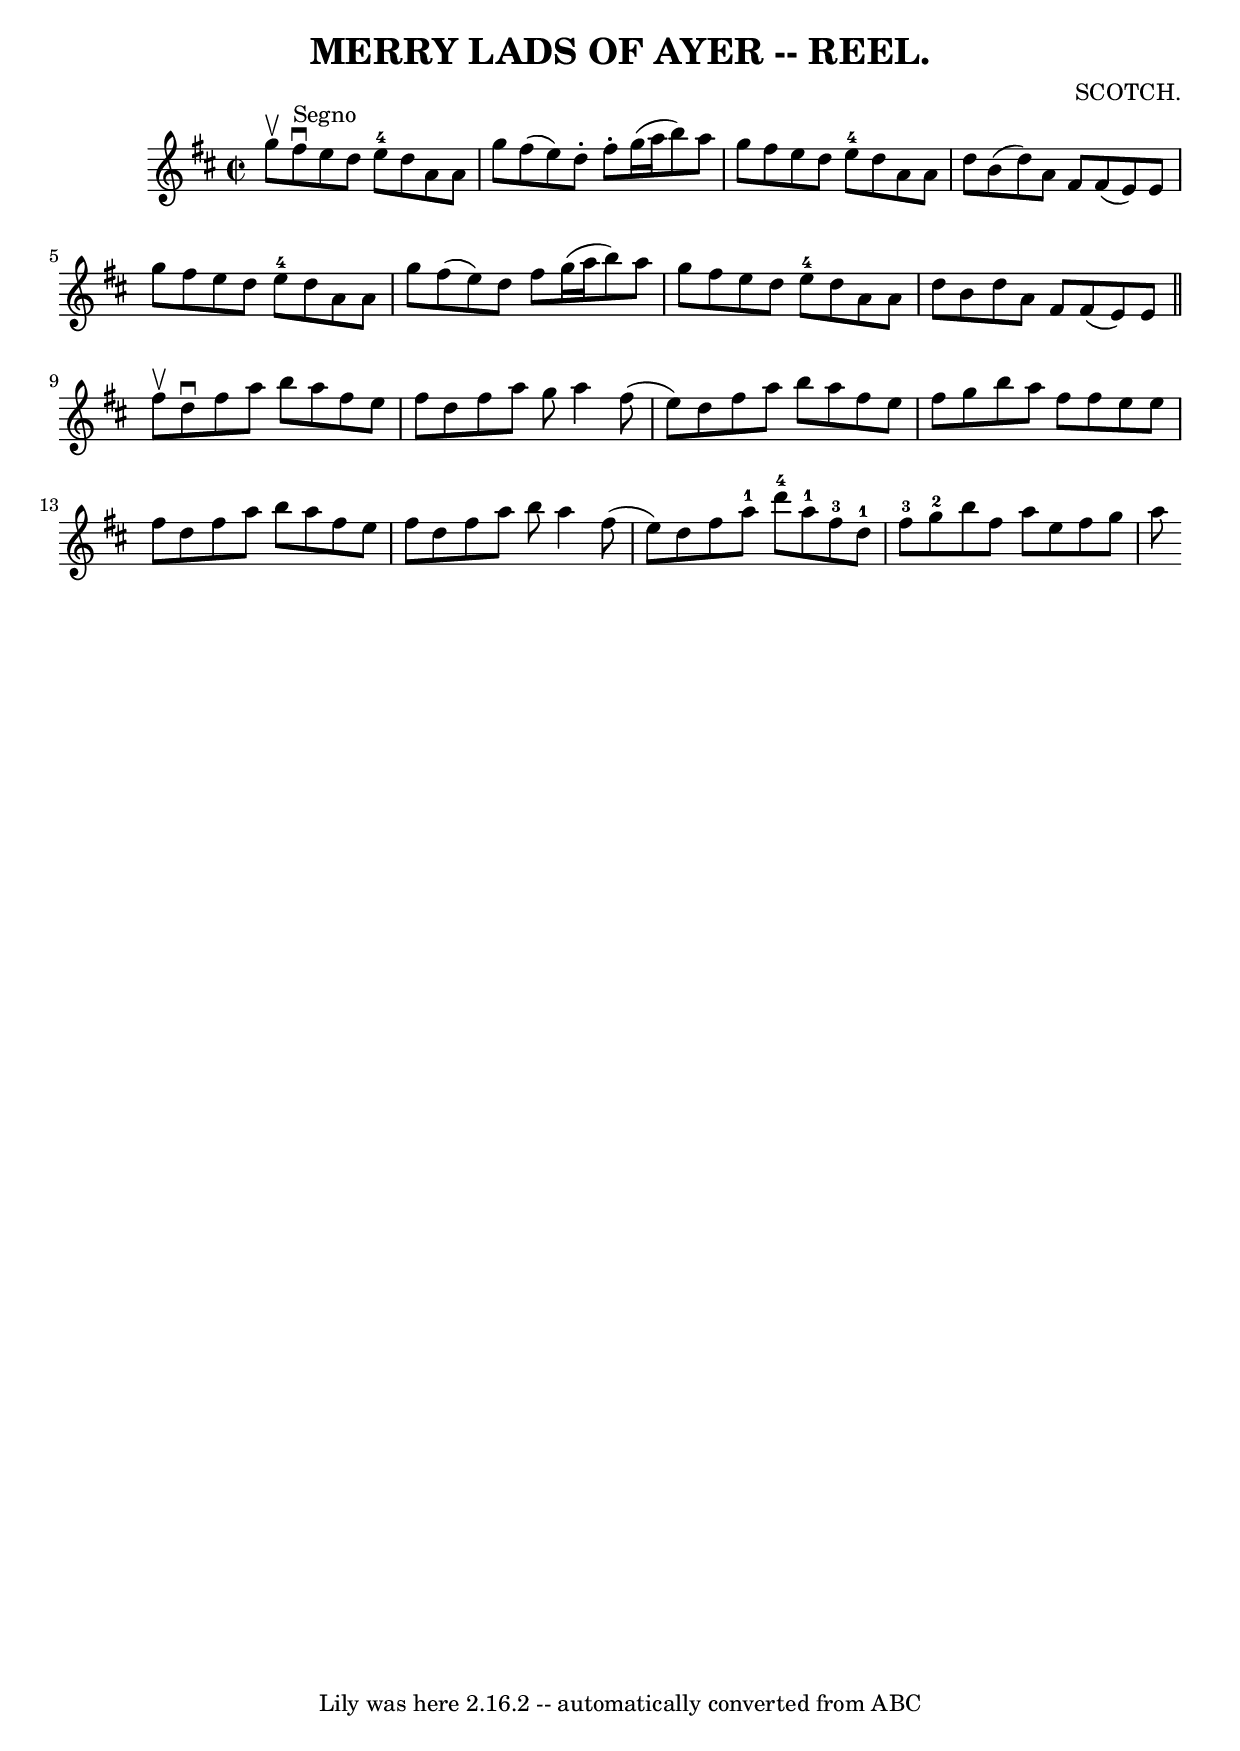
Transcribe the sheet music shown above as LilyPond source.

\version "2.16.2"
\include "Mammoth.ily"
\header {
  %% book = "Coles"
 composer = "SCOTCH."
 crossRefNumber = "2"
 footnotes = ""
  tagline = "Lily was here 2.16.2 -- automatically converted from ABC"
  title = "MERRY LADS OF AYER -- REEL."

}
voicedefault =  {


  \override Staff.TimeSignature #'style = #'C
  \time 2/2 
  \key d \major g''8^\upbow    |
 fis''8^"Segno"^\downbow e''8 d''8 e''8-4 d''8 a'8 a'8 g''8   |
 fis''8 ( e''8) d''8-. fis''8-. g''16 (a''16 b''8) a''8 g''8    |
 fis''8 e''8 d''8 e''8-4 d''8 a'8 a'8 d''8   |
 b'8 (d''8) a'8 fis'8 fis'8 (e'8) e'8 g''8  |
 fis''8 e''8 d''8 e''8-4 d''8 a'8 a'8 g''8   |
 fis''8 (e''8) d''8 fis''8 g''16 (a''16 b''8) a''8 g''8   |
 fis''8 e''8 d''8 e''8-4 d''8 a'8 a'8 d''8   |
 b'8 d''8 a'8 fis'8 fis'8 (e'8) e'8     \bar "||" fis''8^\upbow  |
 d''8^\downbow fis''8 a''8 b''8 a''8 fis''8 e''8 fis''8   |
 d''8 fis''8 a''8 g''8 a''4 fis''8 (e''8)  |
 d''8 fis''8 a''8 b''8 a''8 fis''8 e''8 fis''8   |
 g''8 b''8 a''8 fis''8 fis''8 e''8 e''8 fis''8   |
 d''8 fis''8 a''8 b''8 a''8 fis''8 e''8 fis''8   |
 d''8 fis''8 a''8 b''8 a''4 fis''8 (e''8)  |
 d''8 fis''8 a''8-1 d'''8-4 a''8-1 fis''8-3 d''8-1 fis''8-3  |
 g''8-2 b''8 fis''8 a''8 e''8 fis''8 g''8 a''8        \bar "| |"   

}

\score{
  <<

    \context Staff="default"
    {
      \voicedefault 
      
    }

  >>
  \layout {
    
  }
  \midi {
  }

}
